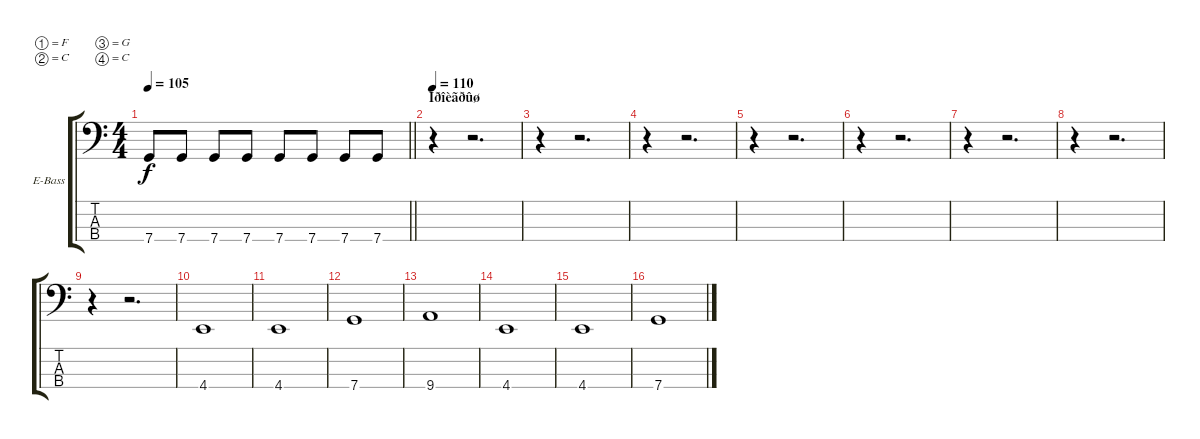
\bracketExtendMode groupsimilarinstruments
\firstSystemTrackNameOrientation horizontal
\otherSystemsTrackNameOrientation horizontal
\track ("Electric Bass" "E-Bass") {instrument electricbassfinger}
\staff {score tabs}
\tuning (F2 C2 G1 C1)
\ts (4 4)
\tempo 105
\clef f4
\scale
0.333333
\barLineRight lightlight
\ks c
7.4.8{dy f} 7.4.8 7.4.8 7.4.8 7.4.8 7.4.8 7.4.8 7.4.8 |
\section ("" "Ïðîèãðûø")
\tempo 110
\scale
0.333333 r.4 r.2{d} |
\scale
0.333333 r.4 r.2{d} |
\scale
0.333333 r.4 r.2{d} |
\scale
0.333333 r.4 r.2{d} |
\scale
0.333333 r.4 r.2{d} |
\scale
0.333333 r.4 r.2{d} |
\scale
0.333333 r.4 r.2{d} |
\scale
0.333333 r.4 r.2{d} |
\scale
0.333333 4.4.1 |
\scale
0.333333 4.4.1 |
\scale
0.333333 7.4.1 |
\scale
0.333333 9.4.1 |
\scale
0.333333 4.4.1 |
\scale
0.333333 4.4.1 |
\scale
0.333333 7.4.1
